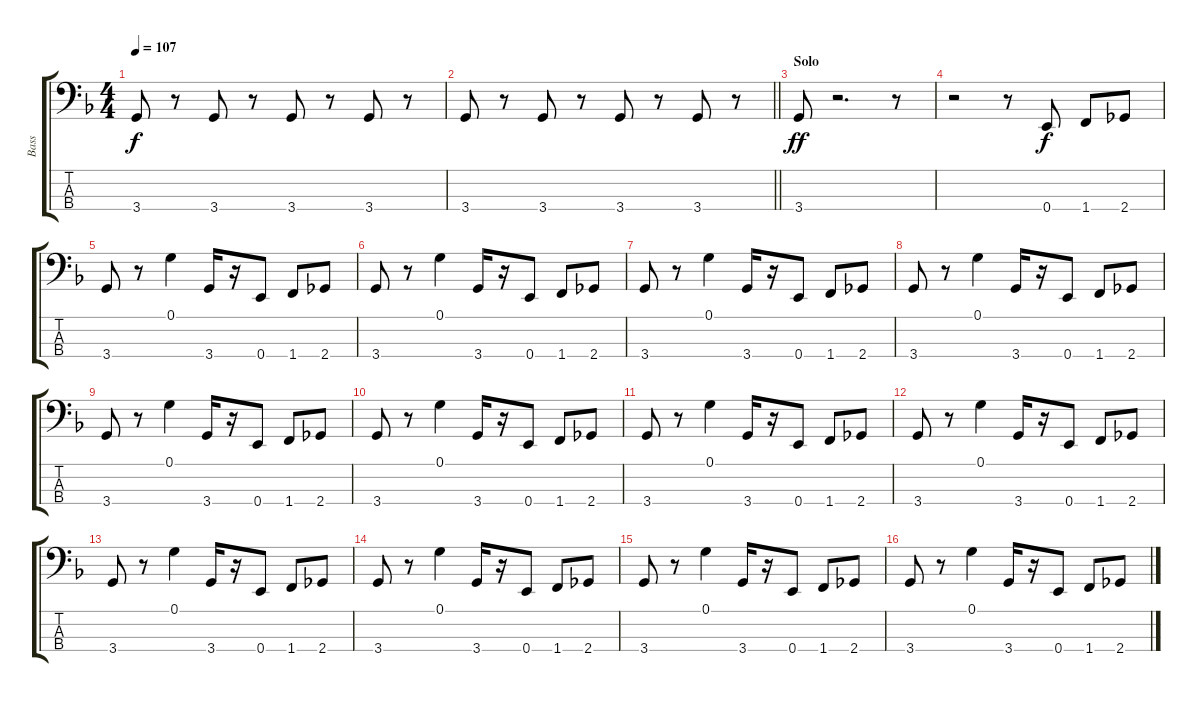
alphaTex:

\track ("Bass" "Bass") {instrument electricbassfinger}
\staff {score tabs}
\tuning (G2 D2 A1 E1) {hide}
\ts (4 4)
\tempo 107
\clef f4
\ks f
3.4.8{dy f} r.8 3.4.8 r.8 3.4.8 r.8 3.4.8 r.8 |
\barLineRight lightlight
3.4.8 r.8 3.4.8 r.8 3.4.8 r.8 3.4.8 r.8 |
\section ("" "Solo")
3.4.8{dy ff} r.2{d} r.8 |
r.2 r.8 0.4.8{dy f} 1.4.8 2.4.8 |
3.4.8 r.8 0.1.4 3.4.16 r.16 0.4.8 1.4.8 2.4.8 |
3.4.8 r.8 0.1.4 3.4.16 r.16 0.4.8 1.4.8 2.4.8 |
3.4.8 r.8 0.1.4 3.4.16 r.16 0.4.8 1.4.8 2.4.8 |
3.4.8 r.8 0.1.4 3.4.16 r.16 0.4.8 1.4.8 2.4.8 |
3.4.8 r.8 0.1.4 3.4.16 r.16 0.4.8 1.4.8 2.4.8 |
3.4.8 r.8 0.1.4 3.4.16 r.16 0.4.8 1.4.8 2.4.8 |
3.4.8 r.8 0.1.4 3.4.16 r.16 0.4.8 1.4.8 2.4.8 |
3.4.8 r.8 0.1.4 3.4.16 r.16 0.4.8 1.4.8 2.4.8 |
3.4.8 r.8 0.1.4 3.4.16 r.16 0.4.8 1.4.8 2.4.8 |
3.4.8 r.8 0.1.4 3.4.16 r.16 0.4.8 1.4.8 2.4.8 |
3.4.8 r.8 0.1.4 3.4.16 r.16 0.4.8 1.4.8 2.4.8 |
3.4.8 r.8 0.1.4 3.4.16 r.16 0.4.8 1.4.8 2.4.8
